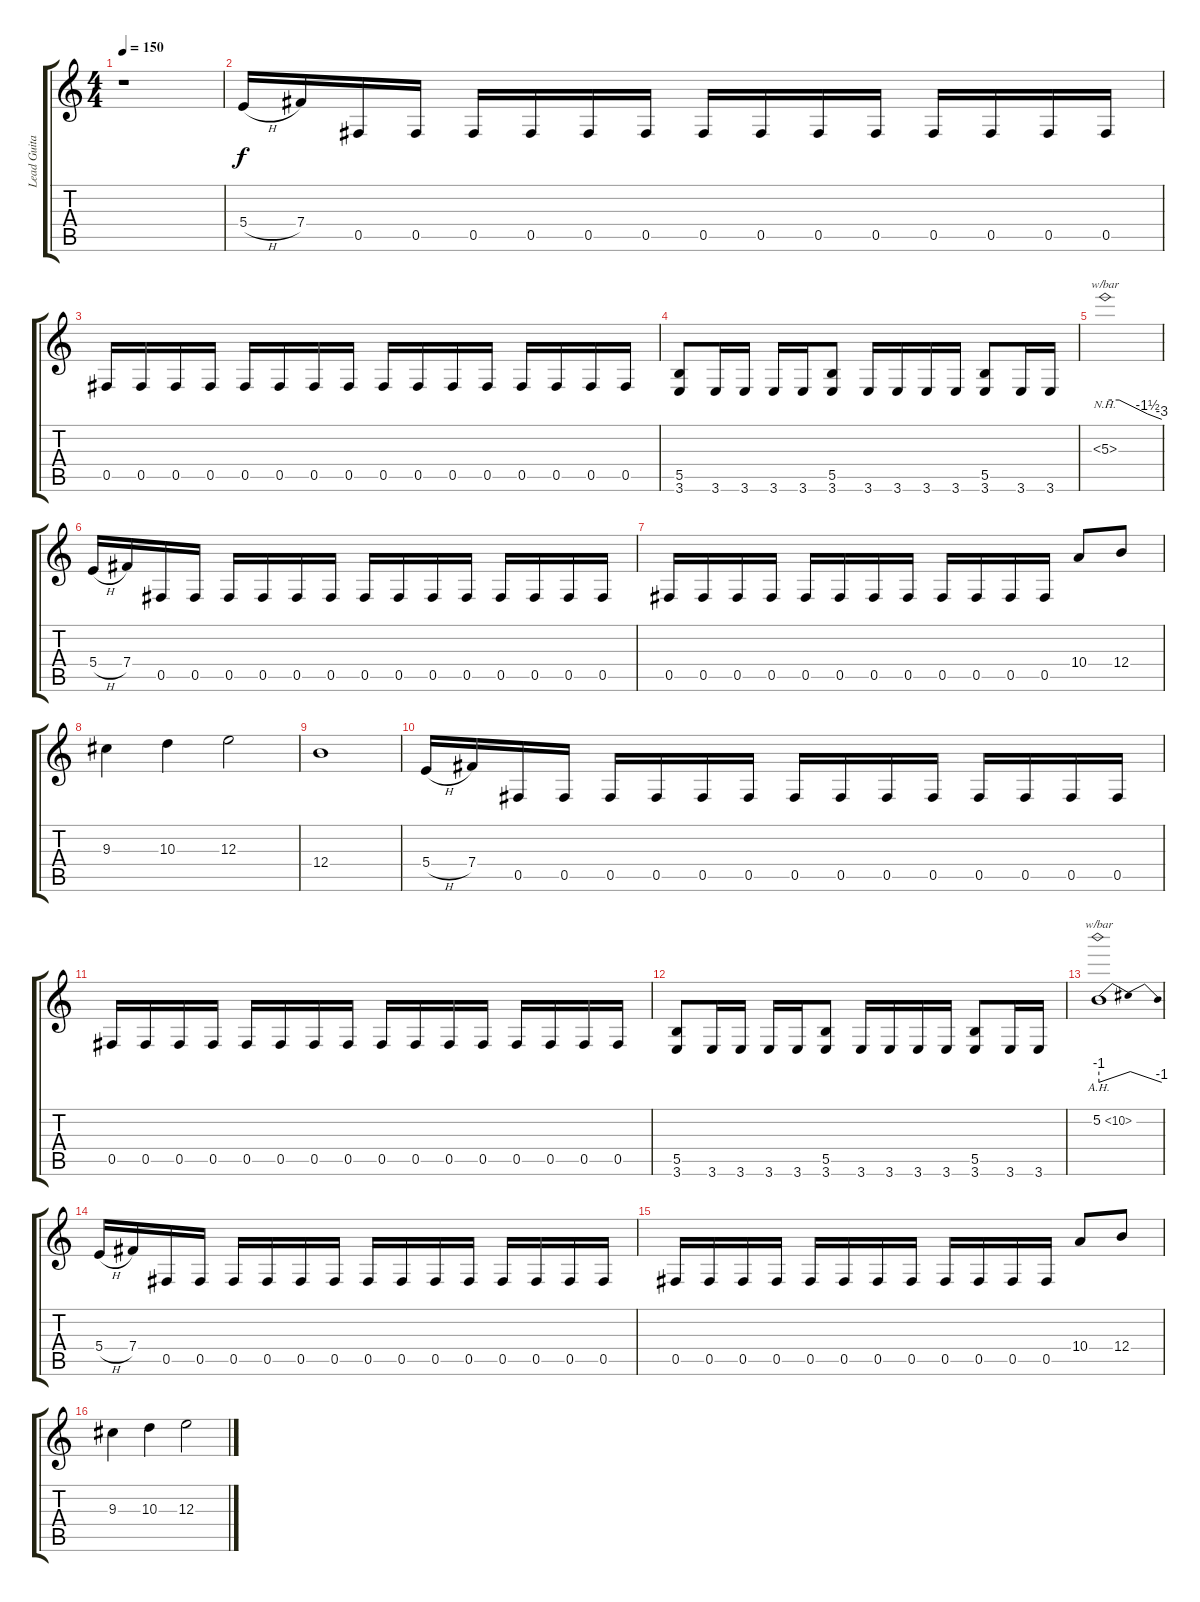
\track ("Lead Guitar" "Lead Guita") {instrument overdrivenguitar}
\staff {score tabs}
\tuning (Db4 Ab3 E3 B2 Gb2 Db2) {hide}
\ts (4 4)
\tempo 150
\clef g2
\ks c
r.1{dy f instrument overdrivenguitar} |
5.4{h}.16 7.4.16 0.5.16 0.5.16 0.5.16 0.5.16 0.5.16 0.5.16 0.5.16 0.5.16 0.5.16 0.5.16 0.5.16 0.5.16 0.5.16 0.5.16 |
0.5.16 0.5.16 0.5.16 0.5.16 0.5.16 0.5.16 0.5.16 0.5.16 0.5.16 0.5.16 0.5.16 0.5.16 0.5.16 0.5.16 0.5.16 0.5.16 |
(5.5 3.6).8 3.6.16 3.6.16 3.6.16 3.6.16 (5.5 3.6).8 3.6.16 3.6.16 3.6.16 3.6.16 (5.5 3.6).8 3.6.16 3.6.16 |
5.3{nh}.1{tbe (custom default 0 0 15 0 45 -6 60 -12)} |
5.4{h}.16 7.4.16 0.5.16 0.5.16 0.5.16 0.5.16 0.5.16 0.5.16 0.5.16 0.5.16 0.5.16 0.5.16 0.5.16 0.5.16 0.5.16 0.5.16 |
0.5.16 0.5.16 0.5.16 0.5.16 0.5.16 0.5.16 0.5.16 0.5.16 0.5.16 0.5.16 0.5.16 0.5.16 10.4.8 12.4.8 |
9.3.4 10.3.4 12.3.2 |
12.4.1 |
5.4{h}.16 7.4.16 0.5.16 0.5.16 0.5.16 0.5.16 0.5.16 0.5.16 0.5.16 0.5.16 0.5.16 0.5.16 0.5.16 0.5.16 0.5.16 0.5.16 |
0.5.16 0.5.16 0.5.16 0.5.16 0.5.16 0.5.16 0.5.16 0.5.16 0.5.16 0.5.16 0.5.16 0.5.16 0.5.16 0.5.16 0.5.16 0.5.16 |
(5.5 3.6).8 3.6.16 3.6.16 3.6.16 3.6.16 (5.5 3.6).8 3.6.16 3.6.16 3.6.16 3.6.16 (5.5 3.6).8 3.6.16 3.6.16 |
5.2{ah 5}.1{tbe (dip default 0 -4 30 0 50 0 60 -4)} |
5.4{h}.16 7.4.16 0.5.16 0.5.16 0.5.16 0.5.16 0.5.16 0.5.16 0.5.16 0.5.16 0.5.16 0.5.16 0.5.16 0.5.16 0.5.16 0.5.16 |
0.5.16 0.5.16 0.5.16 0.5.16 0.5.16 0.5.16 0.5.16 0.5.16 0.5.16 0.5.16 0.5.16 0.5.16 10.4.8 12.4.8 |
9.3.4 10.3.4 12.3.2
